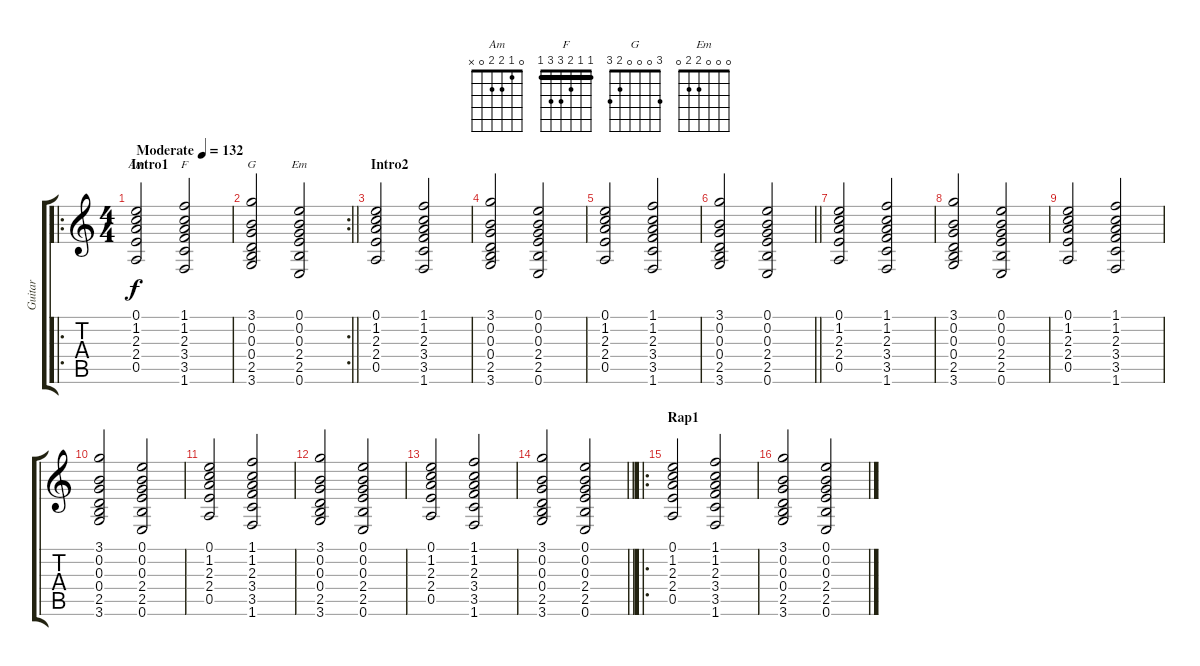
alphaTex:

\track ("Guitar" "Guitar") {instrument overdrivenguitar}
\staff {score tabs}
\tuning (E4 B3 G3 D3 A2 E2) {hide}
\chord ("Am" 0 1 2 2 0 x)
\chord ("F" 1 1 2 3 3 1) {barre 1}
\chord ("G" 3 0 0 0 2 3)
\chord ("Em" 0 0 0 2 2 0)
\ro
\ts (4 4)
\section ("" "Intro1")
\tempo (132 "Moderate")
\clef g2
\ks c
(0.1 1.2 2.3 2.4 0.5).2{ch "Am" dy f instrument overdrivenguitar} (1.1 1.2 2.3 3.4 3.5 1.6).2{ch "F"} |
\rc 2
\barLineRight lightlight
(3.1 0.2 0.3 0.4 2.5 3.6).2{ch "G"} (0.1 0.2 0.3 2.4 2.5 0.6).2{ch "Em"} |
\section ("" "Intro2")
(0.1 1.2 2.3 2.4 0.5).2 (1.1 1.2 2.3 3.4 3.5 1.6).2 |
(3.1 0.2 0.3 0.4 2.5 3.6).2 (0.1 0.2 0.3 2.4 2.5 0.6).2 |
(0.1 1.2 2.3 2.4 0.5).2 (1.1 1.2 2.3 3.4 3.5 1.6).2 |
\barLineRight lightlight
(3.1 0.2 0.3 0.4 2.5 3.6).2 (0.1 0.2 0.3 2.4 2.5 0.6).2 |
(0.1 1.2 2.3 2.4 0.5).2 (1.1 1.2 2.3 3.4 3.5 1.6).2 |
(3.1 0.2 0.3 0.4 2.5 3.6).2 (0.1 0.2 0.3 2.4 2.5 0.6).2 |
(0.1 1.2 2.3 2.4 0.5).2 (1.1 1.2 2.3 3.4 3.5 1.6).2 |
(3.1 0.2 0.3 0.4 2.5 3.6).2 (0.1 0.2 0.3 2.4 2.5 0.6).2 |
(0.1 1.2 2.3 2.4 0.5).2 (1.1 1.2 2.3 3.4 3.5 1.6).2 |
(3.1 0.2 0.3 0.4 2.5 3.6).2 (0.1 0.2 0.3 2.4 2.5 0.6).2 |
(0.1 1.2 2.3 2.4 0.5).2 (1.1 1.2 2.3 3.4 3.5 1.6).2 |
\barLineRight lightlight
(3.1 0.2 0.3 0.4 2.5 3.6).2 (0.1 0.2 0.3 2.4 2.5 0.6).2 |
\ro
\section ("" "Rap1")
(0.1 1.2 2.3 2.4 0.5).2 (1.1 1.2 2.3 3.4 3.5 1.6).2 |
(3.1 0.2 0.3 0.4 2.5 3.6).2 (0.1 0.2 0.3 2.4 2.5 0.6).2
